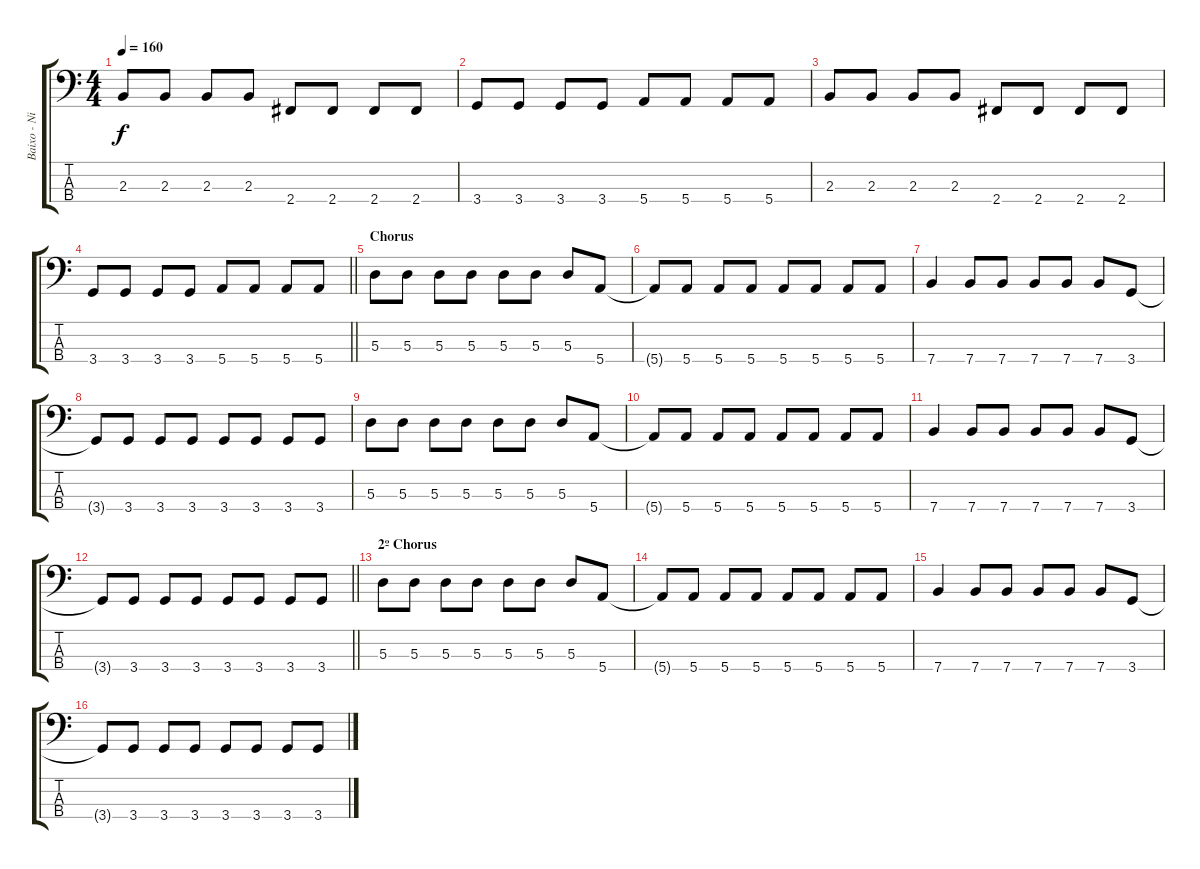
\track ("Baixo - Nikola" "Baixo - Ni") {instrument acousticguitarnylon}
\staff {score tabs}
\tuning (G2 D2 A1 E1) {hide}
\ts (4 4)
\tempo 160
\clef f4
\ks c
2.3.8{dy f} 2.3.8 2.3.8 2.3.8 2.4.8 2.4.8 2.4.8 2.4.8 |
3.4.8 3.4.8 3.4.8 3.4.8 5.4.8 5.4.8 5.4.8 5.4.8 |
2.3.8 2.3.8 2.3.8 2.3.8 2.4.8 2.4.8 2.4.8 2.4.8 |
\barLineRight lightlight
3.4.8 3.4.8 3.4.8 3.4.8 5.4.8 5.4.8 5.4.8 5.4.8 |
\section ("" "Chorus")
5.3.8 5.3.8 5.3.8 5.3.8 5.3.8 5.3.8 5.3.8 5.4.8 |
5.4{t}.8 5.4.8 5.4.8 5.4.8 5.4.8 5.4.8 5.4.8 5.4.8 |
7.4.4 7.4.8 7.4.8 7.4.8 7.4.8 7.4.8 3.4.8 |
3.4{t}.8 3.4.8 3.4.8 3.4.8 3.4.8 3.4.8 3.4.8 3.4.8 |
5.3.8 5.3.8 5.3.8 5.3.8 5.3.8 5.3.8 5.3.8 5.4.8 |
5.4{t}.8 5.4.8 5.4.8 5.4.8 5.4.8 5.4.8 5.4.8 5.4.8 |
7.4.4 7.4.8 7.4.8 7.4.8 7.4.8 7.4.8 3.4.8 |
\barLineRight lightlight
3.4{t}.8 3.4.8 3.4.8 3.4.8 3.4.8 3.4.8 3.4.8 3.4.8 |
\section ("" "2º Chorus")
5.3.8 5.3.8 5.3.8 5.3.8 5.3.8 5.3.8 5.3.8 5.4.8 |
5.4{t}.8 5.4.8 5.4.8 5.4.8 5.4.8 5.4.8 5.4.8 5.4.8 |
7.4.4 7.4.8 7.4.8 7.4.8 7.4.8 7.4.8 3.4.8 |
3.4{t}.8 3.4.8 3.4.8 3.4.8 3.4.8 3.4.8 3.4.8 3.4.8
